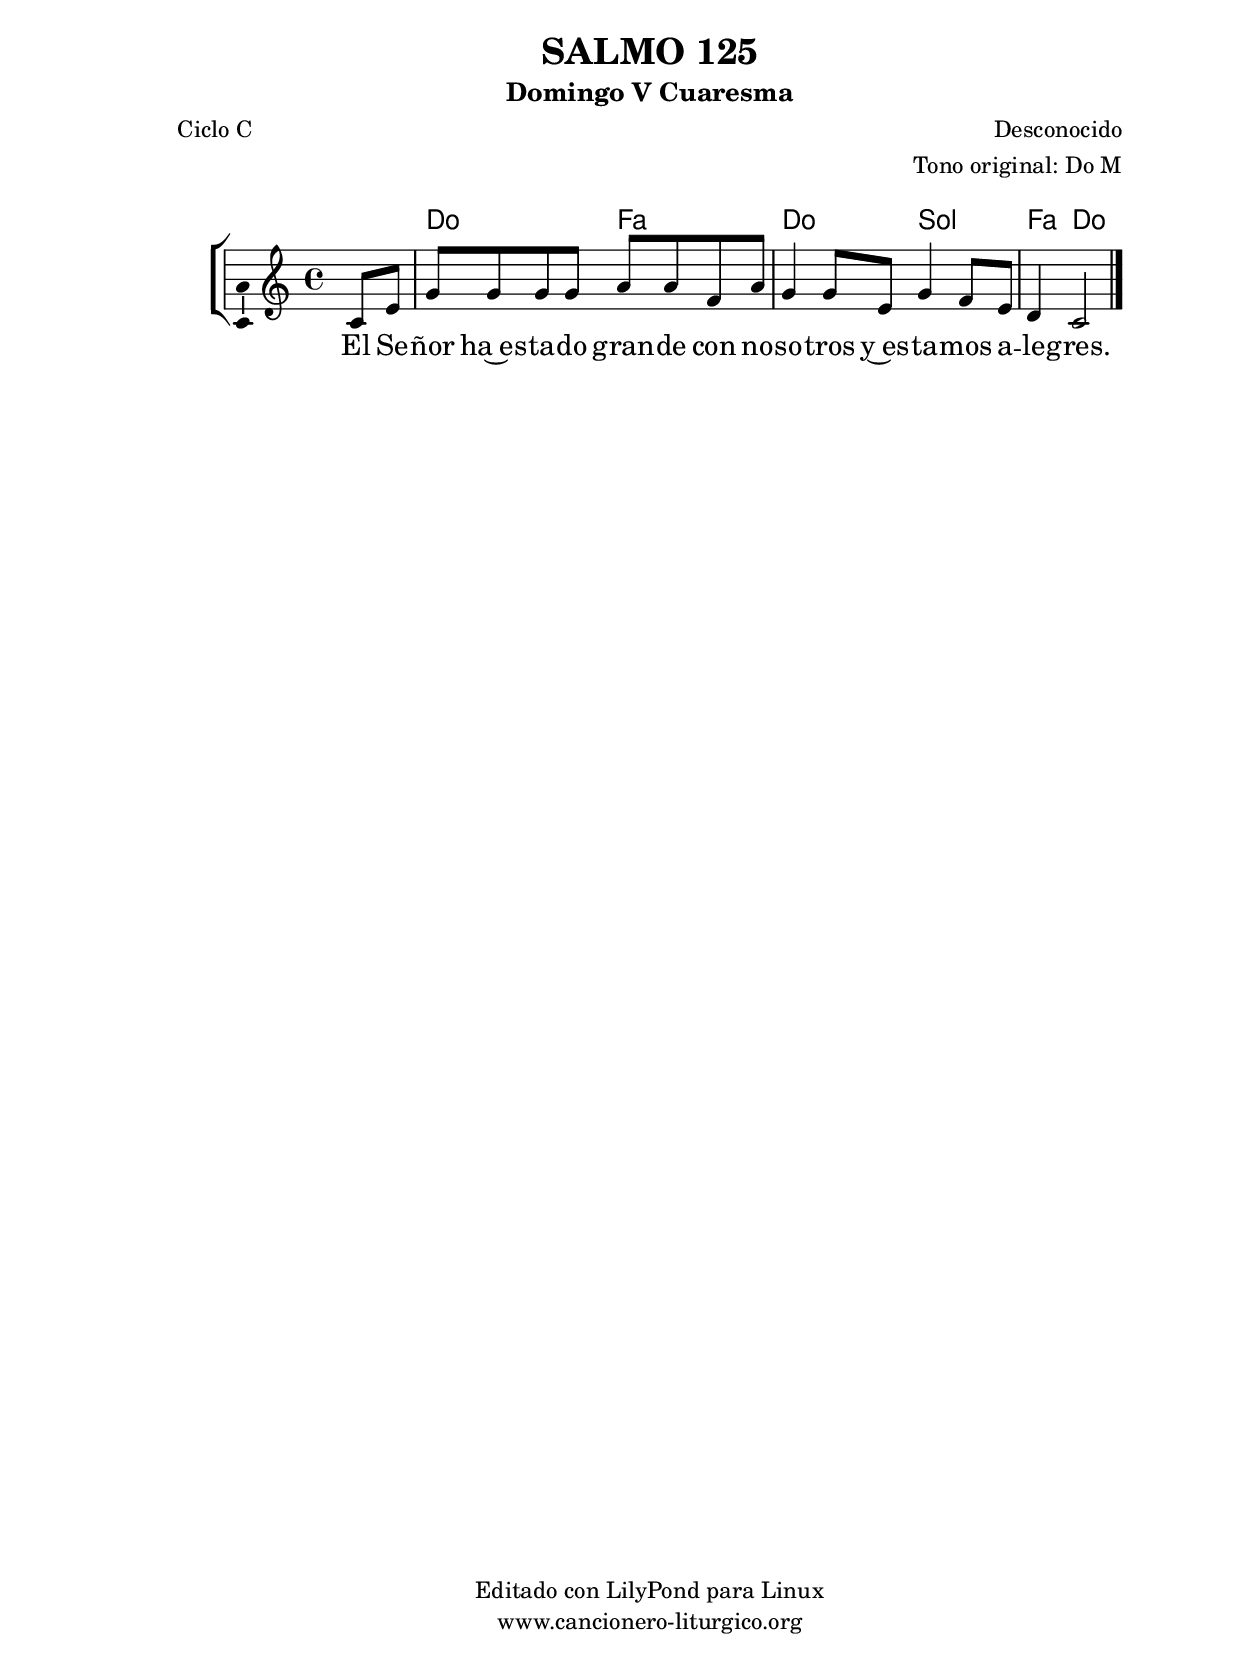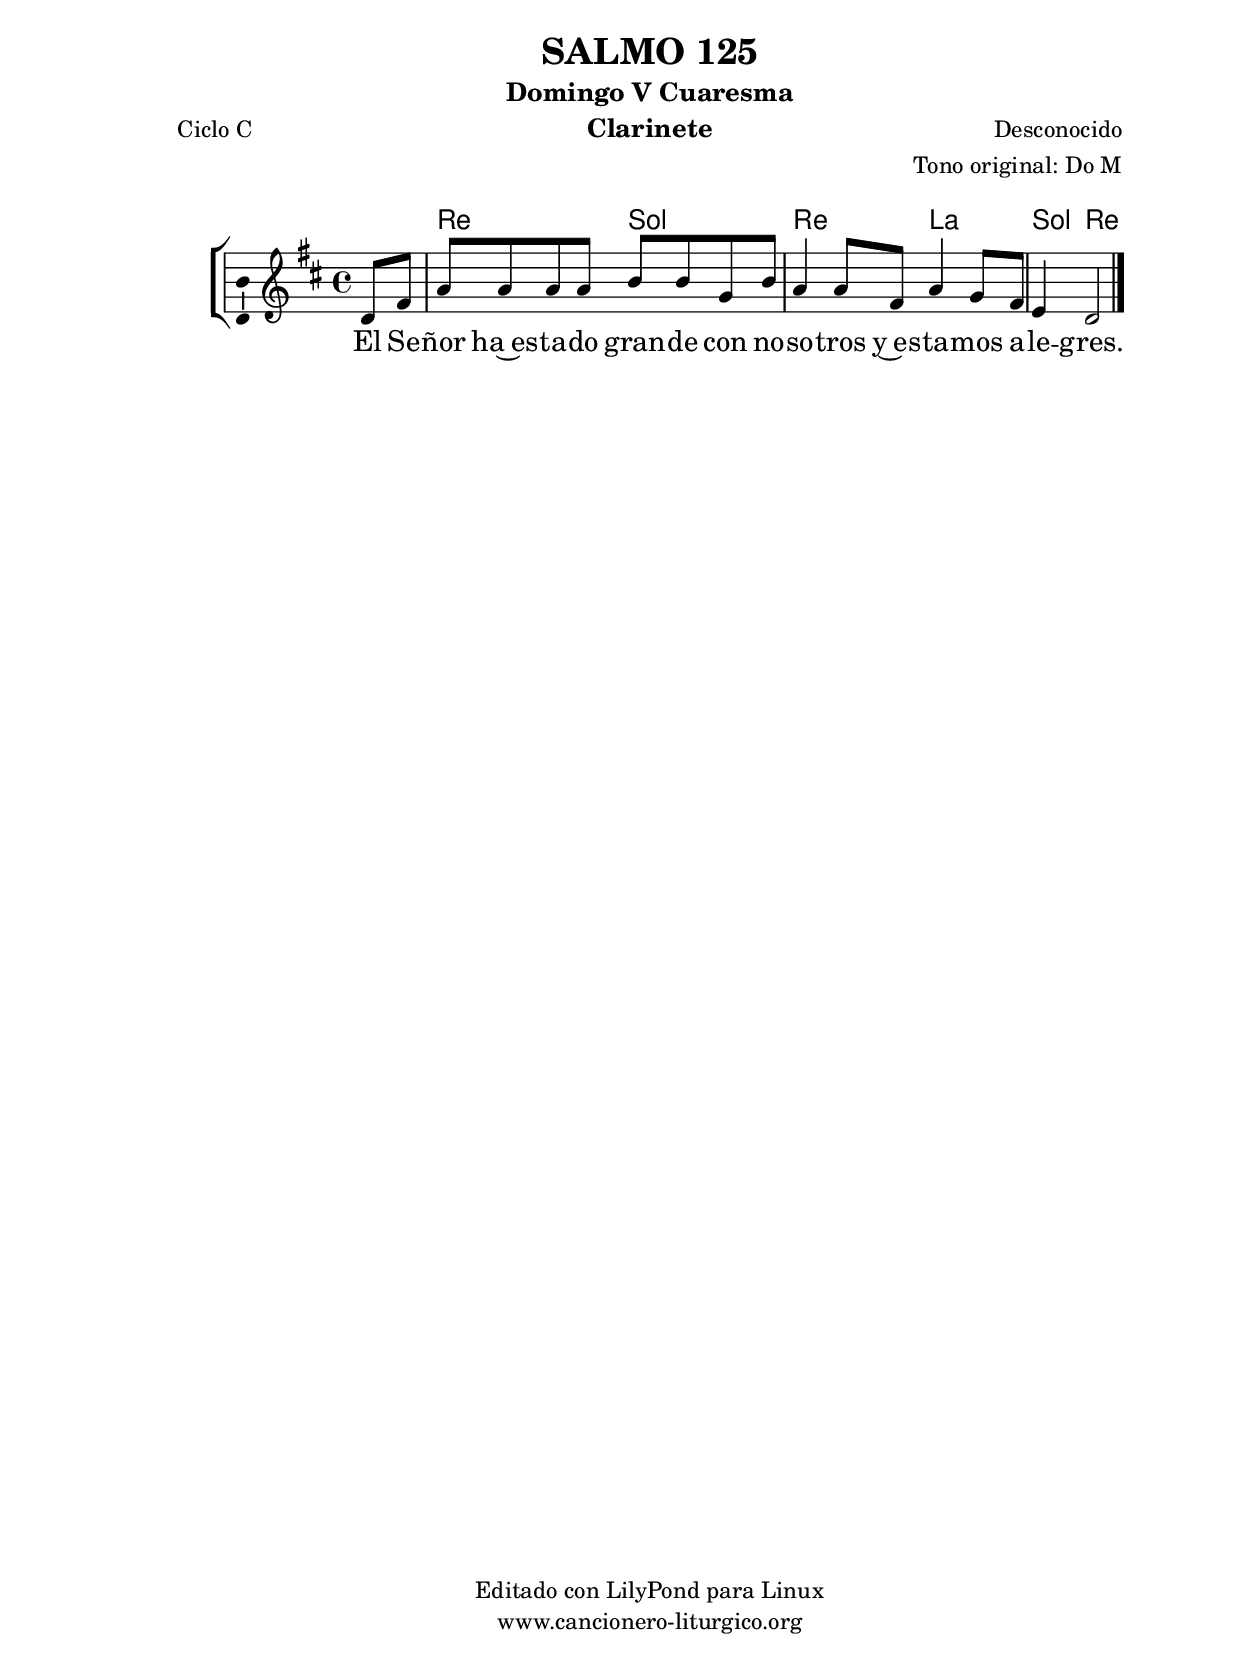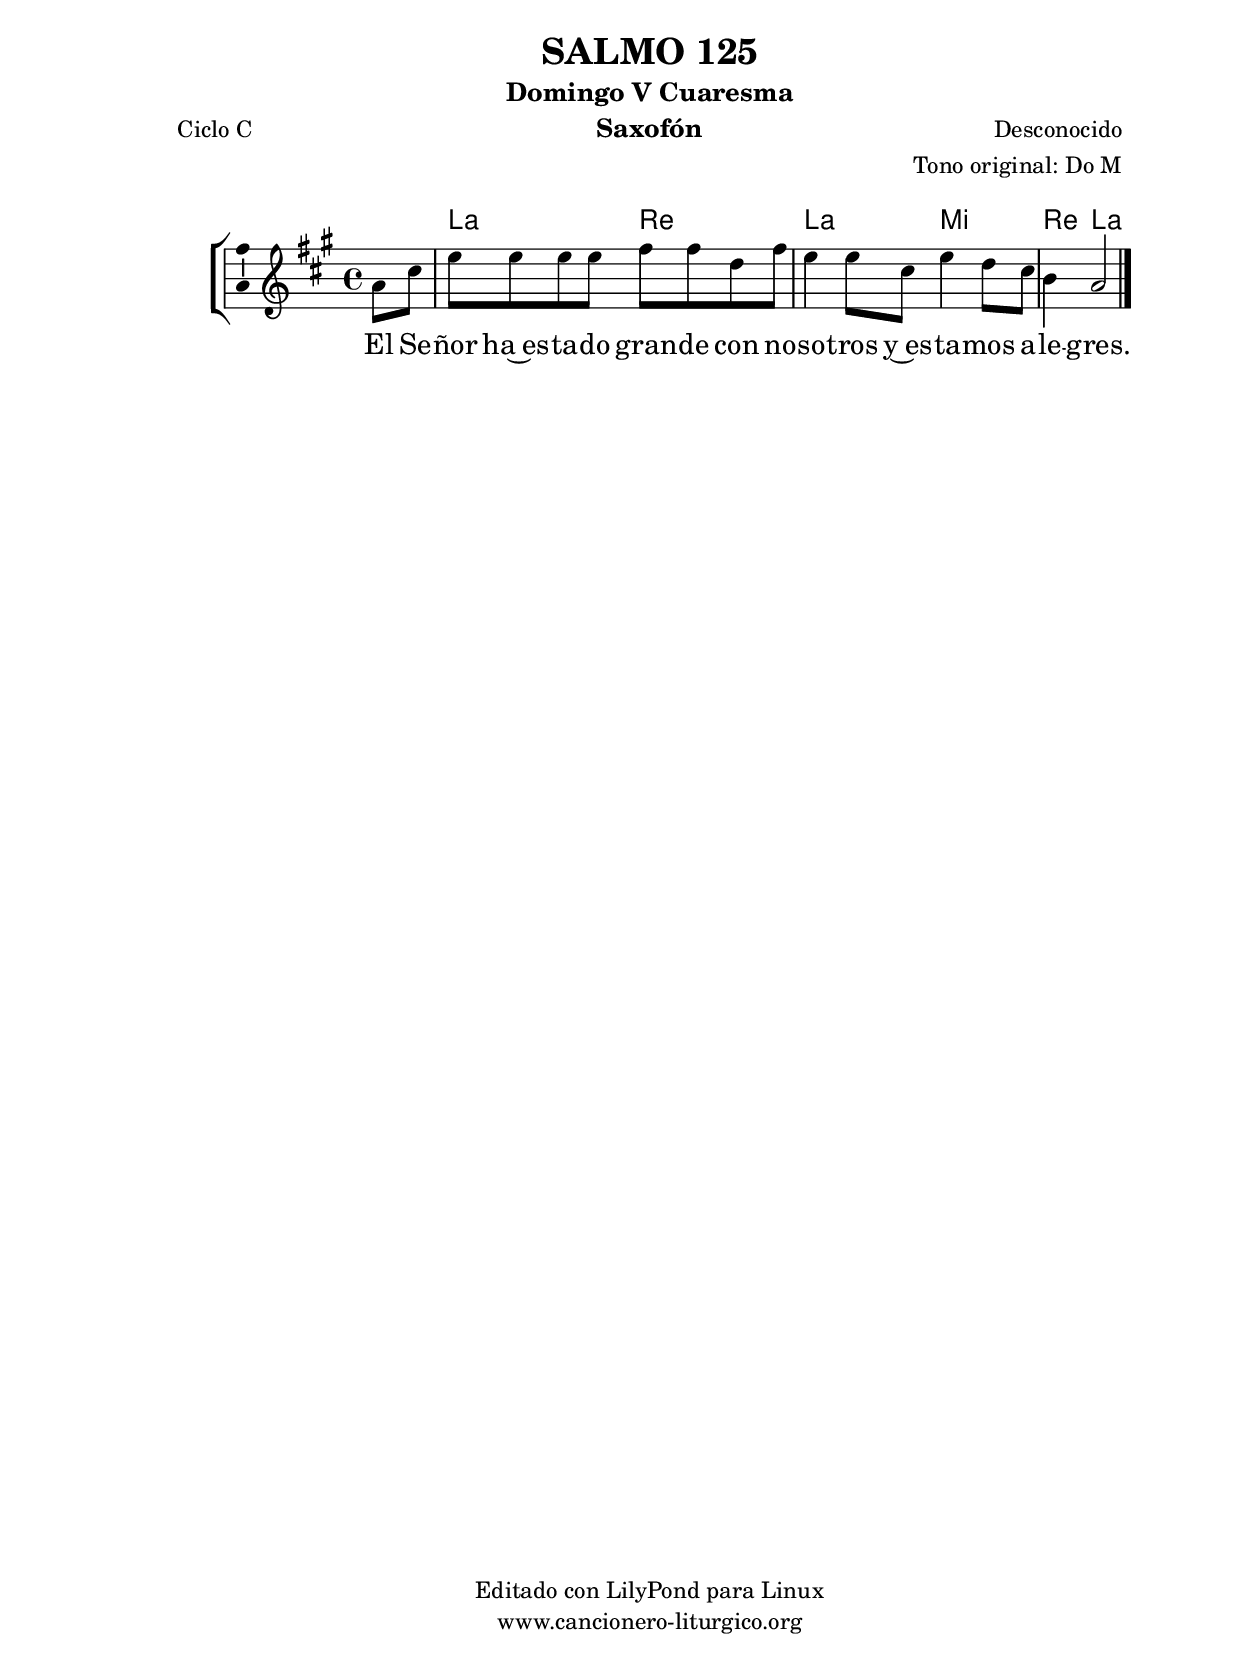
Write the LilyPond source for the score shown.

%
%para convertir .midi en .wav:
%timidity filename.midi -Ow -o finename.wav
%
%
%Para convertir de .wav a .mp3:
%lame -h -m j filename.wav
%
%
%para escuchar el midi:
%timidity nombrefichero.midi
%


%versión de lilypond para la que se ha escrito esta partitura:
\version "2.16.0"

	%Tamaño papel
	#(set-default-paper-size "a4")
	%Tamaño partitura
	#(set-global-staff-size 20)
	%No responde al pulsar sobre una nota
	#(ly:set-option 'point-and-click #f)

%parámetros del encabezamiento:
\header {
	title = "SALMO 125"
	subtitle = "Domingo V Cuaresma"
	composer = "Desconocido"
	poet = "Ciclo C"
	meter = ""
	arranger = "Tono original: Do M"
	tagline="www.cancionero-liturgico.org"
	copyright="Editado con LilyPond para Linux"
	tiempo = "Cuaresma"
	usos = "Salmo"
	letra = "El Señor ha estado grande con nosotros y estamos alegres."
	}

%parámetros asociados al papel:
\paper  {
	oddHeaderMarkup = \markup {\fill-line { \on-the-fly #not-first-page \fromproperty #'header:title \on-the-fly #not-first-page \fromproperty #'header:composer }}
	evenHeaderMarkup = \markup {\fill-line { \fromproperty #'header:composer \fromproperty #'header:title }}
	#(set-paper-size "a4")
	print-page-number = ##f
	first-page-number = 1
	print-first-page-number = ##f
%	head-separation = 3.0 \cm
	top-margin = 2.0 \cm
	bottom-margin = 0.5\cm
%%%	bottom-margin = -1.0\cm
	left-margin = 3.0 \cm
	line-width = 16.0 \cm 
	indent = 8\mm
	interscoreline = 2.\mm
	between-system-space = 15\mm
%	para que las partituras no llenen la hoja:
	ragged-bottom = ##t
%	idem para la última hoja:
	ragged-last-bottom = ##f
%	para que las partituras llenen el ancho del papel:
	ragged-last = ##f
	after-title-space = 2.5 \cm
%page-count=1
system-count=1

	%Flexible Vertical Spacing
%	markup-markup-spacing =
%	#'((basic-distance . 15) (minimum-distance . 15) (padding . 3))
	markup-system-spacing =
	#'((basic-distance . 15) (minimum-distance . 15) (padding . 3))
	system-system-spacing =
	#'((basic-distance . 15) (minimum-distance . 15) (padding . 3))
	score-system-spacing =
	#'((basic-distance . 15) (minimum-distance . 15) (padding . 5))
%	top-system-spacing = % header
%	#'((basic-distance . 8) (minimum-distance . 0) (padding . 3))
%	top-markup-spacing =
%	#'((basic-distance . 20) (minimum-distance . 20) (padding . 3))
	last-bottom-spacing = % footer
	#'((basic-distance . 5) (minimum-distance . 5) (padding . 3))
%	score-markup-spacing =
%	#'((basic-distance . 16) (minimum-distance . 13) (padding . 3))

	}


%parámetros que afectan a toda la partitura:
global =  {
	%clave de sol (G):
	\clef G
	%armadura:
%%%	\transpose ees c
	\key c \major
	\tempo 4=80
	\set Score.tempoHideNote = ##t
	}


acordes = {
	\italianChords
	\chordmode {
%%%	\transpose ees c
{

s2 s
c f
c g f4 c2 s4

	}
	}
}

melodia = 
%%%\transpose ees c
{
	\relative c'{
	\time 4/4

s2. c8 e
g g g g a a f a
g4 g8 e g4 f8 e
d4 c2 s4

	\bar "|."
	}
	}


texto = \lyricmode {
El Se -- ñor ha~es -- ta -- do gran -- de con no -- so -- tros y~es -- ta -- mos a -- le -- gres.
	}


acordesStaff = \context ChordNames = acordesStaff <<
	\set chordChanges = ##t
	\acordes
	>>


vozStaff = \context Voice = vozStaff
\with {\consists "Ambitus_engraver"}
<<
%	\set Staff.instrumentName = ""
%	\set Staff.shortInstrumentName = ""
%	\set Staff.midiInstrument = #"clarinet"
%	\set Staff.midiInstrument = #"cello"
%	\set Staff.midiInstrument = #"flute"
	\set Staff.midiInstrument = #"electric guitar (jazz)"
%	\set Staff.midiInstrument = #"english horn"
%	\set Staff.midiInstrument = #"violin"
%	\set Staff.midiInstrument = #"glockenspiel"
	\set Staff.midiMinimumVolume = #0.7
	\set Staff.midiMaximumVolume = #0.9
	\global
	\melodia
	>>


textoStaff = \context Lyrics = textoStaff <<
	\lyricsto vozStaff \texto
	>>

\book {
	\score {
		\context ChoirStaff {
			\override StaffGroup.SystemStartBracket #'collapse-height = #1
			\override Score.SystemStartBar #'collapse-height = #1
			<<
			\acordesStaff
			\vozStaff
			\textoStaff
			>>
			}
		\layout {
	    		\context {
				\Lyrics
				\override LyricText #'font-size = #2
				}
	   		 \context {
				\Score
				%fontSize = #3
				\override StaffSymbol #'staff-space = #(magstep +3)
				%\override Beam #'thickness = #0.55
				%\override SpacingSpanner #'spacing-increment = #1.0
				%\override Slur #'height-limit = #1.5
				}
			}
		}
	\score {
		\unfoldRepeats
		\context ChoirStaff {
			<<
			\acordesStaff
			\vozStaff
			>>
			}
		\midi {
	  		\context {
	  			\Score
				tempoWholesPerMinute = #(ly:make-moment 70 4)
				}
			}
		}
	}

%Partitura para clarinete
#(define output-suffix "C")
\book {
	\header{
		instrument = "Clarinete"
		}
	\score {
		\context ChoirStaff {
			\override StaffGroup.SystemStartBracket #'collapse-height = #1
			\override Score.SystemStartBar #'collapse-height = #1
\transpose c d
			<<
			\acordesStaff
			\vozStaff
			\textoStaff
			>>
			}
		\layout {
	    		\context {
				\Lyrics
				\override LyricText #'font-size = #2
				}
	   		 \context {
				\Score
				%fontSize = #3
				\override StaffSymbol #'staff-space = #(magstep +3)
				%\override Beam #'thickness = #0.55
				%\override SpacingSpanner #'spacing-increment = #1.0
				%\override Slur #'height-limit = #1.5
				}
			}
		}
	}

%Partitura para saxofón
#(define output-suffix "S")
\book {
	\header{
		instrument = "Saxofón"
		}
	\score {
		\context ChoirStaff {
			\override StaffGroup.SystemStartBracket #'collapse-height = #1
			\override Score.SystemStartBar #'collapse-height = #1
\transpose c a
			<<
			\acordesStaff
			\vozStaff
			\textoStaff
			>>
			}
		\layout {
	    		\context {
				\Lyrics
				\override LyricText #'font-size = #2
				}
	   		 \context {
				\Score
				%fontSize = #3
				\override StaffSymbol #'staff-space = #(magstep +3)
				%\override Beam #'thickness = #0.55
				%\override SpacingSpanner #'spacing-increment = #1.0
				%\override Slur #'height-limit = #1.5
				}
			}
		}
	}

